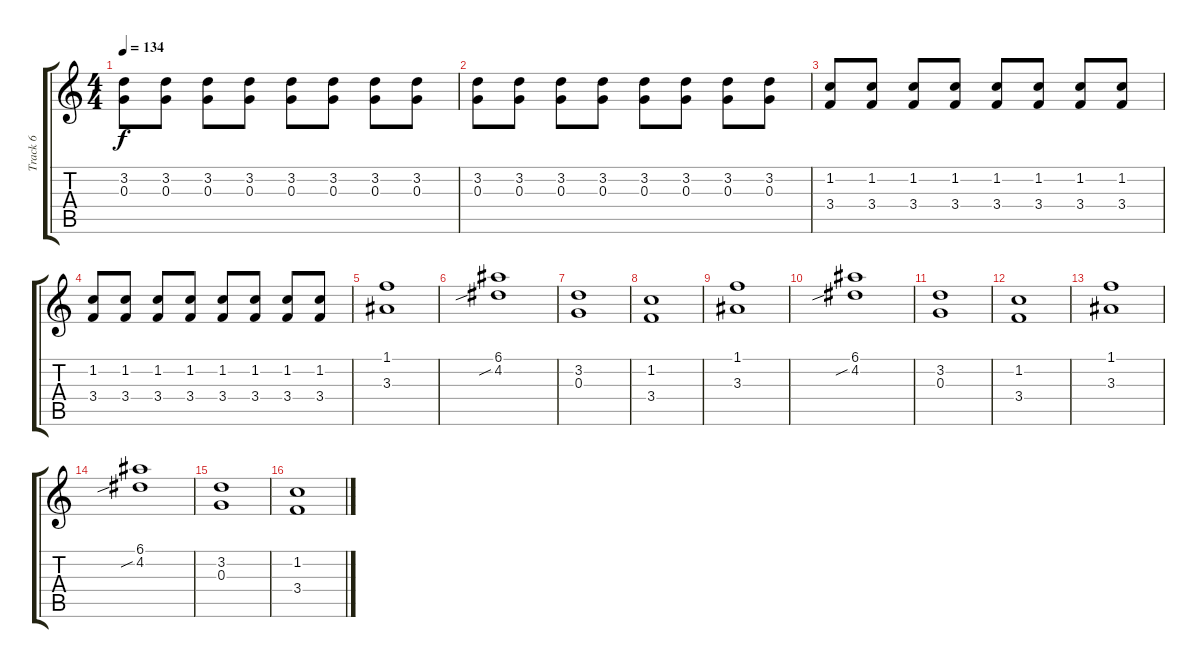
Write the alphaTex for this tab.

\track ("Track 6" "Track 6") {instrument overdrivenguitar}
\staff {score tabs}
\tuning (E4 B3 G3 D3 A2 E2) {hide}
\ts (4 4)
\tempo 134
\clef g2
\ks c
(3.2 0.3).8{dy f} (3.2 0.3).8 (3.2 0.3).8 (3.2 0.3).8 (3.2 0.3).8 (3.2 0.3).8 (3.2 0.3).8 (3.2 0.3).8 |
(3.2 0.3).8 (3.2 0.3).8 (3.2 0.3).8 (3.2 0.3).8 (3.2 0.3).8 (3.2 0.3).8 (3.2 0.3).8 (3.2 0.3).8 |
(1.2 3.4).8 (1.2 3.4).8 (1.2 3.4).8 (1.2 3.4).8 (1.2 3.4).8 (1.2 3.4).8 (1.2 3.4).8 (1.2 3.4).8 |
(1.2 3.4).8 (1.2 3.4).8 (1.2 3.4).8 (1.2 3.4).8 (1.2 3.4).8 (1.2 3.4).8 (1.2 3.4).8 (1.2 3.4).8 |
(1.1 3.3).1 |
(6.1 4.2{sib}).1 |
(3.2 0.3).1 |
(1.2 3.4).1 |
(1.1 3.3).1 |
(6.1 4.2{sib}).1 |
(3.2 0.3).1 |
(1.2 3.4).1 |
(1.1 3.3).1 |
(6.1 4.2{sib}).1 |
(3.2 0.3).1 |
(1.2 3.4).1
